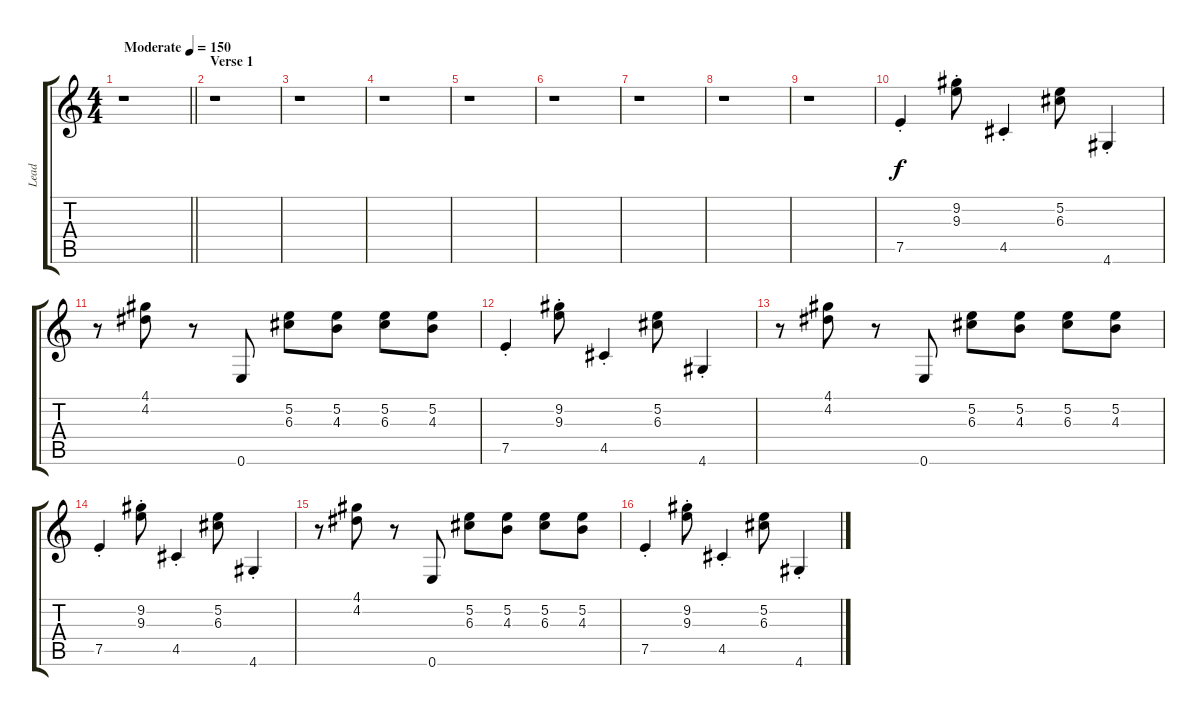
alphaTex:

\track ("Lead " "Lead ") {instrument overdrivenguitar}
\staff {score tabs}
\tuning (E4 B3 G3 D3 A2 E2) {hide}
\ts (4 4)
\tempo (150 "Moderate")
\clef g2
\barLineRight lightlight
\ks c
r.1{dy f instrument overdrivenguitar} |
\section ("" "Verse 1")
r.1 |
r.1 |
r.1 |
r.1 |
r.1 |
r.1 |
r.1 |
r.1 |
7.5{st}.4 (9.2{st} 9.3{st}).8 4.5{st}.4 (5.2 6.3).8 4.6{st}.4 |
r.8 (4.1 4.2).8 r.8 0.6.8 (5.2 6.3).8 (5.2 4.3).8 (5.2 6.3).8 (5.2 4.3).8 |
7.5{st}.4 (9.2{st} 9.3{st}).8 4.5{st}.4 (5.2 6.3).8 4.6{st}.4 |
r.8 (4.1 4.2).8 r.8 0.6.8 (5.2 6.3).8 (5.2 4.3).8 (5.2 6.3).8 (5.2 4.3).8 |
7.5{st}.4 (9.2{st} 9.3{st}).8 4.5{st}.4 (5.2 6.3).8 4.6{st}.4 |
r.8 (4.1 4.2).8 r.8 0.6.8 (5.2 6.3).8 (5.2 4.3).8 (5.2 6.3).8 (5.2 4.3).8 |
7.5{st}.4 (9.2{st} 9.3{st}).8 4.5{st}.4 (5.2 6.3).8 4.6{st}.4
